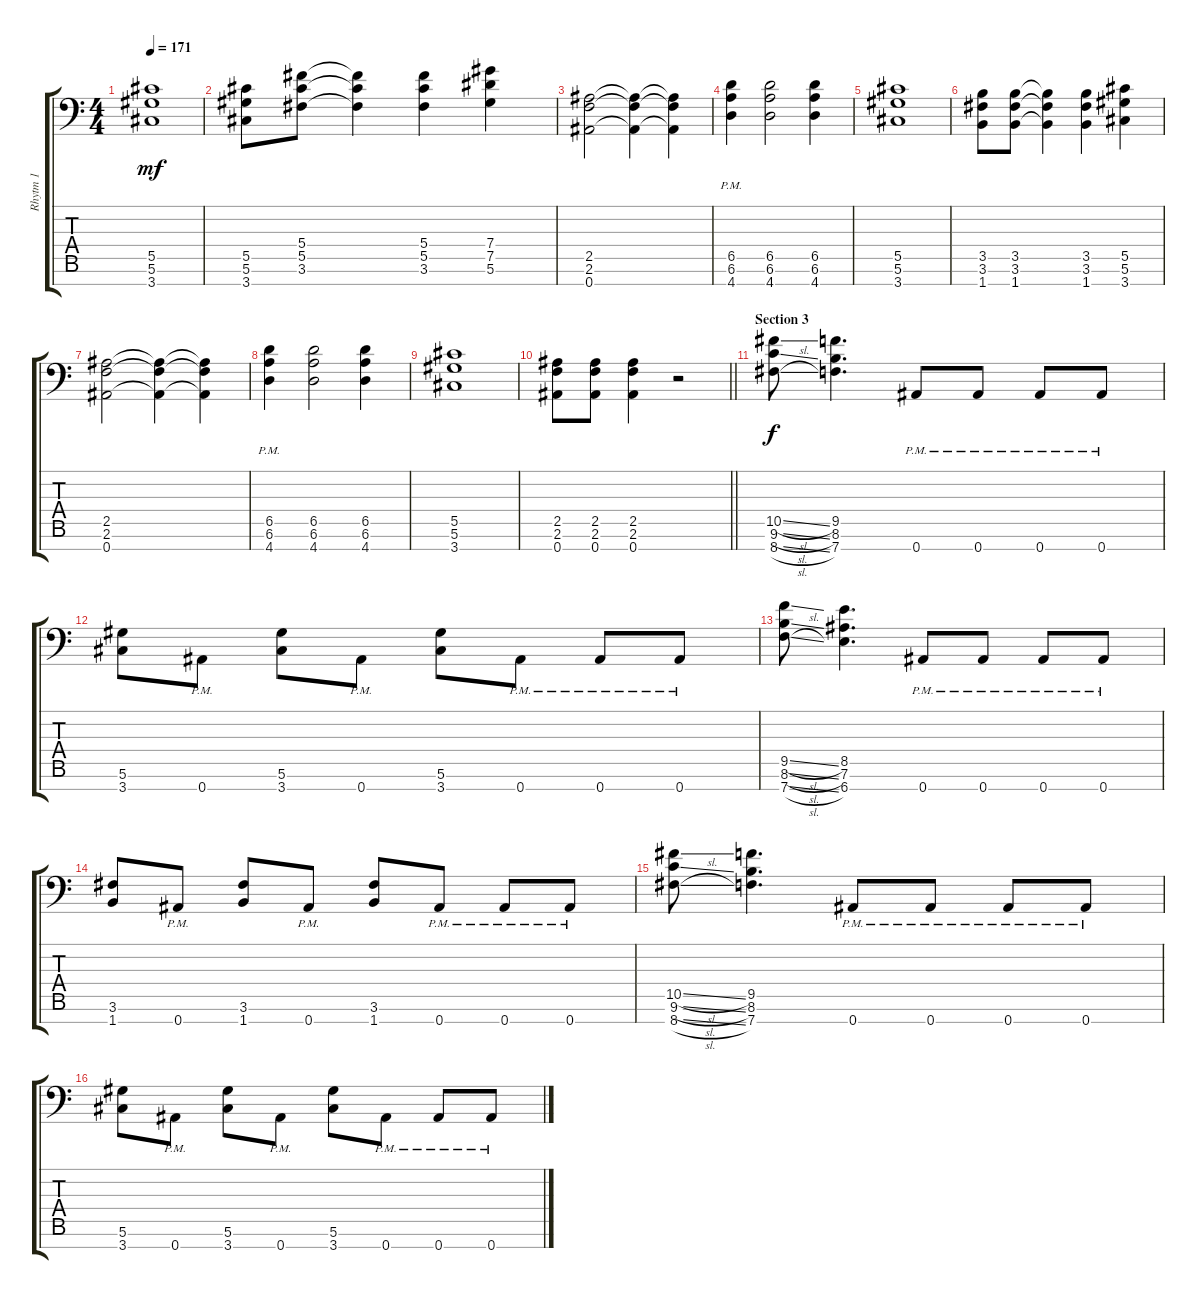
\track ("Rhytm 1" "Rhytm 1") {instrument distortionguitar}
\staff {score tabs}
\tuning (Eb4 Bb3 Gb3 Db3 Ab2 Eb2 Bb1) {hide}
\ts (4 4)
\tempo 171
\clef f4
\ks c
(5.5 5.6 3.7).1{dy mf} |
(5.5 5.6 3.7).8 (5.4 5.5 3.6).8 (5.4{t} 5.5{t} 3.6{t}).4 (5.4 5.5 3.6).4 (7.4 7.5 5.6).4 |
(2.5 2.6 0.7).2 (2.5{t} 2.6{t} 0.7{t}).4 (2.5{t} 2.6{t} 0.7{t}).4 |
(6.5{pm} 6.6 4.7).4 (6.5 6.6 4.7).2 (6.5 6.6 4.7).4 |
(5.5 5.6 3.7).1 |
(3.5 3.6 1.7).8 (3.5 3.6 1.7).8 (3.5{t} 3.6{t} 1.7{t}).4 (3.5 3.6 1.7).4 (5.5 5.6 3.7).4 |
(2.5 2.6 0.7).2 (2.5{t} 2.6{t} 0.7{t}).4 (2.5{t} 2.6{t} 0.7{t}).4 |
(6.5{pm} 6.6 4.7).4 (6.5 6.6 4.7).2 (6.5 6.6 4.7).4 |
(5.5 5.6 3.7).1 |
\barLineRight lightlight
(2.5 2.6 0.7).8 (2.5 2.6 0.7).8 (2.5 2.6 0.7).4 r.2 |
\section ("" "Section 3")
(10.5{sl} 9.6{sl} 8.7{sl}).8{dy f} (9.5 8.6 7.7).4{d} 0.7{pm}.8 0.7{pm}.8 0.7{pm}.8 0.7{pm}.8 |
(5.6 3.7).8 0.7{pm}.8 (5.6 3.7).8 0.7{pm}.8 (5.6 3.7).8 0.7{pm}.8 0.7{pm}.8 0.7{pm}.8 |
(9.5{sl} 8.6{sl} 7.7{sl}).8 (8.5 7.6 6.7).4{d} 0.7{pm}.8 0.7{pm}.8 0.7{pm}.8 0.7{pm}.8 |
(3.6 1.7).8 0.7{pm}.8 (3.6 1.7).8 0.7{pm}.8 (3.6 1.7).8 0.7{pm}.8 0.7{pm}.8 0.7{pm}.8 |
(10.5{sl} 9.6{sl} 8.7{sl}).8 (9.5 8.6 7.7).4{d} 0.7{pm}.8 0.7{pm}.8 0.7{pm}.8 0.7{pm}.8 |
(5.6 3.7).8 0.7{pm}.8 (5.6 3.7).8 0.7{pm}.8 (5.6 3.7).8 0.7{pm}.8 0.7{pm}.8 0.7{pm}.8
